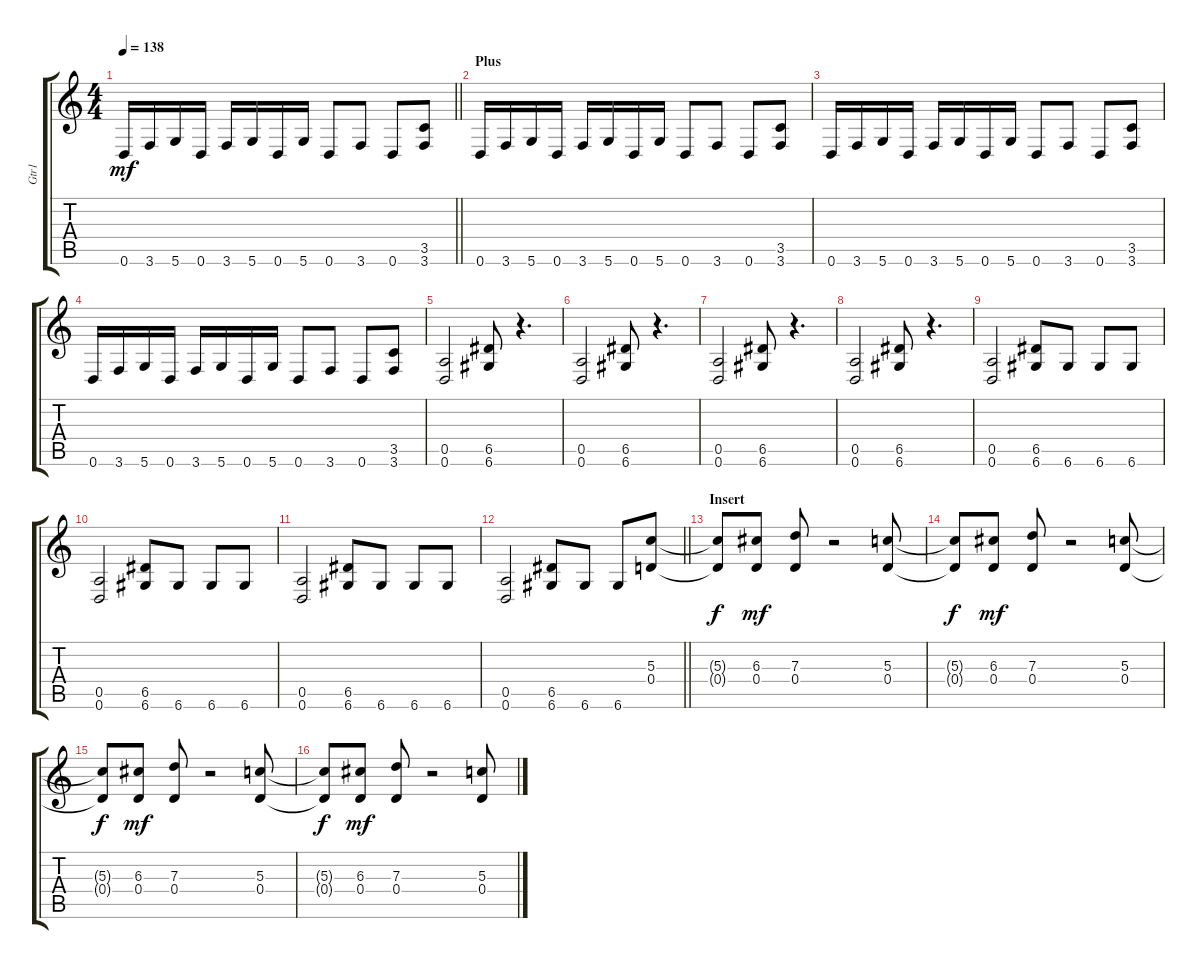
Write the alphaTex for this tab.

\track ("Gtr1" "Gtr1") {instrument distortionguitar}
\staff {score tabs}
\tuning (E4 B3 G3 D3 A2 D2) {hide}
\ts (4 4)
\tempo 138
\clef g2
\barLineRight lightlight
\ks c
0.6.16{dy mf} 3.6.16 5.6.16 0.6.16 3.6.16 5.6.16 0.6.16 5.6.16 0.6.8 3.6.8 0.6.8 (3.5 3.6).8 |
\section ("" "Plus")
0.6.16 3.6.16 5.6.16 0.6.16 3.6.16 5.6.16 0.6.16 5.6.16 0.6.8 3.6.8 0.6.8 (3.5 3.6).8 |
0.6.16 3.6.16 5.6.16 0.6.16 3.6.16 5.6.16 0.6.16 5.6.16 0.6.8 3.6.8 0.6.8 (3.5 3.6).8 |
0.6.16 3.6.16 5.6.16 0.6.16 3.6.16 5.6.16 0.6.16 5.6.16 0.6.8 3.6.8 0.6.8 (3.5 3.6).8 |
(0.5 0.6).2 (6.5 6.6).8 r.4{d} |
(0.5 0.6).2 (6.5 6.6).8 r.4{d} |
(0.5 0.6).2 (6.5 6.6).8 r.4{d} |
(0.5 0.6).2 (6.5 6.6).8 r.4{d} |
(0.5 0.6).2 (6.5 6.6).8 6.6.8 6.6.8 6.6.8 |
(0.5 0.6).2 (6.5 6.6).8 6.6.8 6.6.8 6.6.8 |
(0.5 0.6).2 (6.5 6.6).8 6.6.8 6.6.8 6.6.8 |
\barLineRight lightlight
(0.5 0.6).2 (6.5 6.6).8 6.6.8 6.6.8 (5.3 0.4).8 |
\section ("" "Insert")
(5.3{t} 0.4{t}).8{dy f} (6.3 0.4).8{dy mf} (7.3 0.4).8 r.2 (5.3 0.4).8 |
(5.3{t} 0.4{t}).8{dy f} (6.3 0.4).8{dy mf} (7.3 0.4).8 r.2 (5.3 0.4).8 |
(5.3{t} 0.4{t}).8{dy f} (6.3 0.4).8{dy mf} (7.3 0.4).8 r.2 (5.3 0.4).8 |
(5.3{t} 0.4{t}).8{dy f} (6.3 0.4).8{dy mf} (7.3 0.4).8 r.2 (5.3 0.4).8
